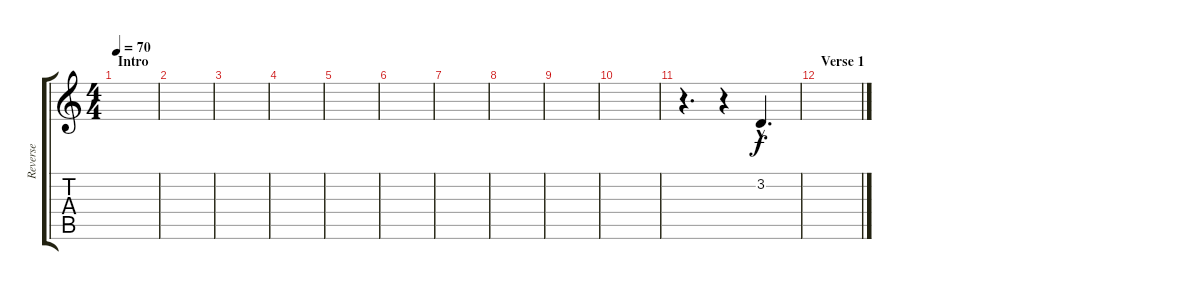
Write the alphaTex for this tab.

\track ("Reverse" "Reverse") {instrument reversecymbal}
\staff {score tabs}
\tuning (E4 B3 G3 D3 A2 E2) {hide}
\ts (4 4)
\section ("" "Intro")
\tempo 70
\clef g2
\ks c
|
|
|
|
|
|
|
|
|
|
r.4{d} r.4 3.2{hac}.4{d} |
\section ("" "Verse 1")
